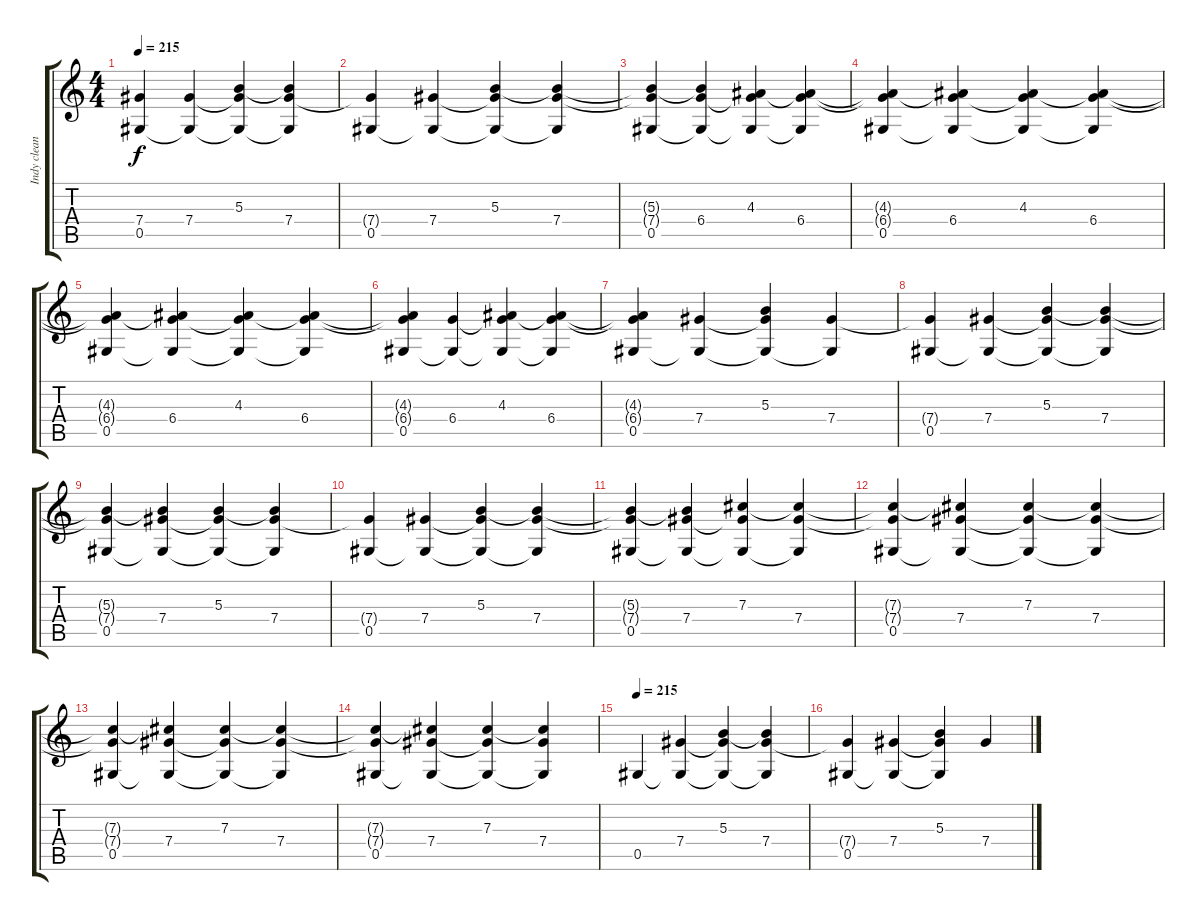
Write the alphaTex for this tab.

\track ("Indy clean" "Indy clean") {instrument electricguitarclean}
\staff {score tabs}
\tuning (Eb4 Bb3 Gb3 Db3 Ab2 Eb2) {hide}
\ts (4 4)
\tempo 215
\clef g2
\ks c
(7.4{t} 0.5).4{dy f} (7.4 0.5{t}).4 (5.3 7.4{t} 0.5{t}).4 (5.3{t} 7.4 0.5{t}).4 |
(7.4{t} 0.5).4 (7.4 0.5{t}).4 (5.3 7.4{t} 0.5{t}).4 (5.3{t} 7.4 0.5{t}).4 |
(5.3{t} 7.4{t} 0.5).4 (5.3{t} 6.4 0.5{t}).4 (4.3 6.4{t} 0.5{t}).4 (4.3{t} 6.4 0.5{t}).4 |
(4.3{t} 6.4{t} 0.5).4 (4.3{t} 6.4 0.5{t}).4 (4.3 6.4{t} 0.5{t}).4 (4.3{t} 6.4 0.5{t}).4 |
(4.3{t} 6.4{t} 0.5).4 (4.3{t} 6.4 0.5{t}).4 (4.3 6.4{t} 0.5{t}).4 (4.3{t} 6.4 0.5{t}).4 |
(4.3{t} 6.4{t} 0.5).4 (6.4 0.5{t}).4 (4.3 6.4{t} 0.5{t}).4 (4.3{t} 6.4 0.5{t}).4 |
(4.3{t} 6.4{t} 0.5).4 (7.4 0.5{t}).4 (5.3 7.4{t} 0.5{t}).4 (7.4 0.5{t}).4 |
(7.4{t} 0.5).4 (7.4 0.5{t}).4 (5.3 7.4{t} 0.5{t}).4 (5.3{t} 7.4 0.5{t}).4 |
(5.3{t} 7.4{t} 0.5).4 (5.3{t} 7.4 0.5{t}).4 (5.3 7.4{t} 0.5{t}).4 (5.3{t} 7.4 0.5{t}).4 |
(7.4{t} 0.5).4 (7.4 0.5{t}).4 (5.3 7.4{t} 0.5{t}).4 (5.3{t} 7.4 0.5{t}).4 |
(5.3{t} 7.4{t} 0.5).4 (5.3{t} 7.4 0.5{t}).4 (7.3 7.4{t} 0.5{t}).4 (7.3{t} 7.4 0.5{t}).4 |
(7.3{t} 7.4{t} 0.5).4 (7.3{t} 7.4 0.5{t}).4 (7.3 7.4{t} 0.5{t}).4 (7.3{t} 7.4 0.5{t}).4 |
(7.3{t} 7.4{t} 0.5).4 (7.3{t} 7.4 0.5{t}).4 (7.3 7.4{t} 0.5{t}).4 (7.3{t} 7.4 0.5{t}).4 |
(7.3{t} 7.4{t} 0.5).4 (7.3{t} 7.4 0.5{t}).4 (7.3 7.4{t} 0.5{t}).4 (7.3{t} 7.4 0.5{t}).4 |
\tempo 215
0.5.4 (7.4 0.5{t}).4 (5.3 7.4{t} 0.5{t}).4 (5.3{t} 7.4 0.5{t}).4 |
(7.4{t} 0.5).4 (7.4 0.5{t}).4 (5.3 7.4{t} 0.5{t}).4 7.4.4
